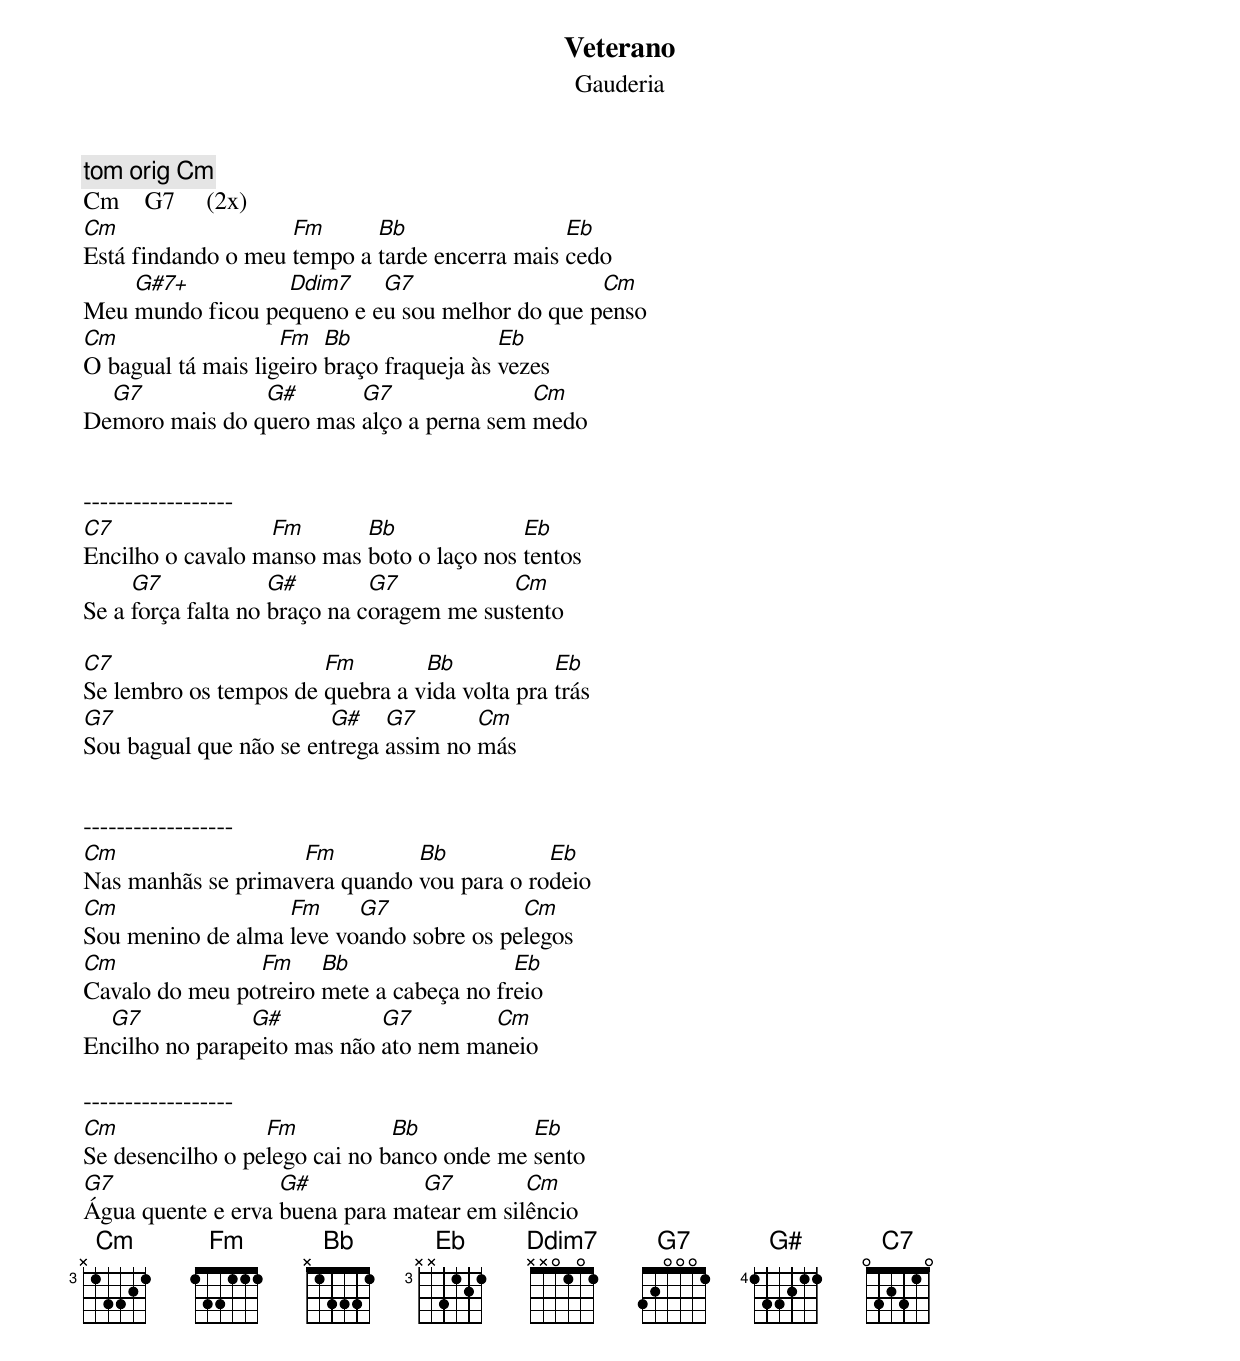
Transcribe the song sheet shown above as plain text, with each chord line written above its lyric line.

Veterano
Gauderia

tom orig Cm
Cm    G7     (2x)
Cm                  Fm      Bb                 Eb
Está findando o meu tempo a tarde encerra mais cedo
    G#7+          Dm7(b5)  G7                   Cm
Meu mundo ficou pequeno e eu sou melhor do que penso
Cm                  Fm   Bb                Eb
O bagual tá mais ligeiro braço fraqueja às vezes
  G7            G#       G7               Cm
Demoro mais do quero mas alço a perna sem medo


------------------
C7                Fm       Bb              Eb
Encilho o cavalo manso mas boto o laço nos tentos
     G7             G#        G7           Cm
Se a força falta no braço na coragem me sustento

C7                     Fm        Bb            Eb
Se lembro os tempos de quebra a vida volta pra trás
G7                      G#    G7       Cm
Sou bagual que não se entrega assim no más


------------------
Cm                  Fm         Bb           Eb
Nas manhãs se primavera quando vou para o rodeio
Cm                 Fm     G7              Cm
Sou menino de alma leve voando sobre os pelegos
Cm              Fm     Bb                 Eb
Cavalo do meu potreiro mete a cabeça no freio
  G7            G#           G7        Cm
Encilho no parapeito mas não ato nem maneio

------------------
Cm                Fm           Bb           Eb
Se desencilho o pelego cai no banco onde me sento
G7                 G#           G7         Cm
Água quente e erva buena para matear em silêncio
